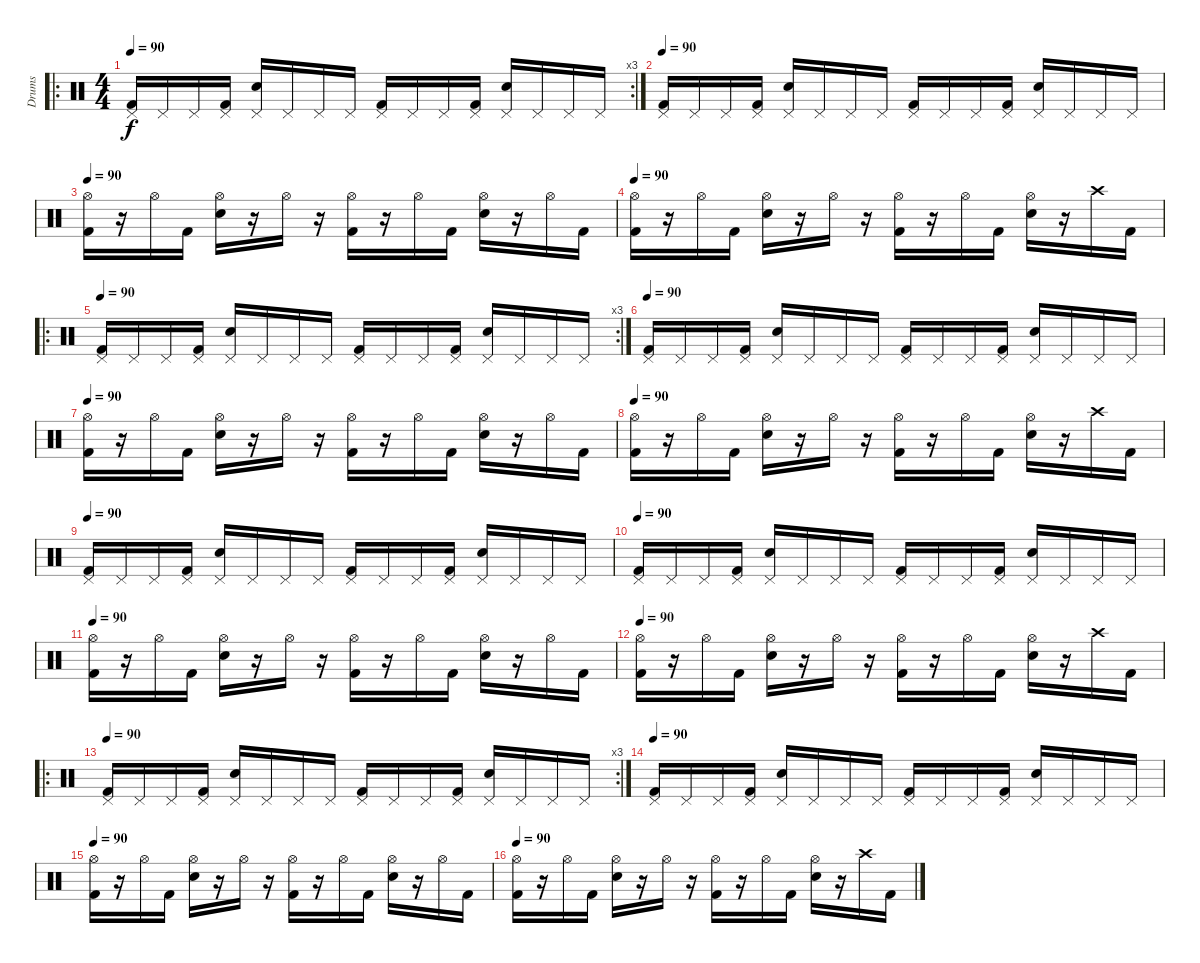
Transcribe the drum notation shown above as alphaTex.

\track ("Drums" "Drums") {instrument percussion}
\staff {score}
\articulation defaults
\ro
\rc 3
\ts (4 4)
\tempo 90
\clef neutral
\ks c
("Pedal Hi-Hat (hit)" "Kick (hit) 2").16{dy f volume 16} "Pedal Hi-Hat (hit)".16 "Pedal Hi-Hat (hit)".16 ("Pedal Hi-Hat (hit)" "Kick (hit) 2").16 ("Pedal Hi-Hat (hit)" "Electric Snare (hit)").16 "Pedal Hi-Hat (hit)".16 "Pedal Hi-Hat (hit)".16 "Pedal Hi-Hat (hit)".16 ("Pedal Hi-Hat (hit)" "Kick (hit) 2").16 "Pedal Hi-Hat (hit)".16 "Pedal Hi-Hat (hit)".16 ("Pedal Hi-Hat (hit)" "Kick (hit) 2").16 ("Pedal Hi-Hat (hit)" "Electric Snare (hit)").16 "Pedal Hi-Hat (hit)".16 "Pedal Hi-Hat (hit)".16 "Pedal Hi-Hat (hit)".16 |
\tempo 90
("Pedal Hi-Hat (hit)" "Kick (hit) 2").16 "Pedal Hi-Hat (hit)".16 "Pedal Hi-Hat (hit)".16 ("Pedal Hi-Hat (hit)" "Kick (hit) 2").16 ("Pedal Hi-Hat (hit)" "Electric Snare (hit)").16 "Pedal Hi-Hat (hit)".16 "Pedal Hi-Hat (hit)".16 "Pedal Hi-Hat (hit)".16 ("Pedal Hi-Hat (hit)" "Kick (hit) 2").16 "Pedal Hi-Hat (hit)".16 "Pedal Hi-Hat (hit)".16 ("Pedal Hi-Hat (hit)" "Kick (hit) 2").16 ("Pedal Hi-Hat (hit)" "Electric Snare (hit)").16 "Pedal Hi-Hat (hit)".16 "Pedal Hi-Hat (hit)".16 "Pedal Hi-Hat (hit)".16 |
\tempo 90
("Hi-Hat (open)" "Kick (hit) 2").16 r.16 "Hi-Hat (open)".16 "Kick (hit) 2".16 ("Hi-Hat (open)" "Electric Snare (hit)").16 r.16 "Hi-Hat (open)".16 r.16 ("Hi-Hat (open)" "Kick (hit) 2").16 r.16 "Hi-Hat (open)".16 "Kick (hit) 2".16 ("Hi-Hat (open)" "Electric Snare (hit)").16 r.16 "Hi-Hat (open)".16 "Kick (hit) 2".16 |
\tempo 90
("Hi-Hat (open)" "Kick (hit) 2").16 r.16 "Hi-Hat (open)".16 "Kick (hit) 2".16 ("Hi-Hat (open)" "Electric Snare (hit)").16 r.16 "Hi-Hat (open)".16 r.16 ("Hi-Hat (open)" "Kick (hit) 2").16 r.16 "Hi-Hat (open)".16 "Kick (hit) 2".16 ("Hi-Hat (open)" "Electric Snare (hit)").16 r.16 "Crash high (hit)".16 "Kick (hit) 2".16 |
\ro
\rc 3
\tempo 90
("Pedal Hi-Hat (hit)" "Kick (hit) 2").16{volume 16} "Pedal Hi-Hat (hit)".16 "Pedal Hi-Hat (hit)".16 ("Pedal Hi-Hat (hit)" "Kick (hit) 2").16 ("Pedal Hi-Hat (hit)" "Electric Snare (hit)").16 "Pedal Hi-Hat (hit)".16 "Pedal Hi-Hat (hit)".16 "Pedal Hi-Hat (hit)".16 ("Pedal Hi-Hat (hit)" "Kick (hit) 2").16 "Pedal Hi-Hat (hit)".16 "Pedal Hi-Hat (hit)".16 ("Pedal Hi-Hat (hit)" "Kick (hit) 2").16 ("Pedal Hi-Hat (hit)" "Electric Snare (hit)").16 "Pedal Hi-Hat (hit)".16 "Pedal Hi-Hat (hit)".16 "Pedal Hi-Hat (hit)".16 |
\tempo 90
("Pedal Hi-Hat (hit)" "Kick (hit) 2").16 "Pedal Hi-Hat (hit)".16 "Pedal Hi-Hat (hit)".16 ("Pedal Hi-Hat (hit)" "Kick (hit) 2").16 ("Pedal Hi-Hat (hit)" "Electric Snare (hit)").16 "Pedal Hi-Hat (hit)".16 "Pedal Hi-Hat (hit)".16 "Pedal Hi-Hat (hit)".16 ("Pedal Hi-Hat (hit)" "Kick (hit) 2").16 "Pedal Hi-Hat (hit)".16 "Pedal Hi-Hat (hit)".16 ("Pedal Hi-Hat (hit)" "Kick (hit) 2").16 ("Pedal Hi-Hat (hit)" "Electric Snare (hit)").16 "Pedal Hi-Hat (hit)".16 "Pedal Hi-Hat (hit)".16 "Pedal Hi-Hat (hit)".16 |
\tempo 90
("Hi-Hat (open)" "Kick (hit) 2").16 r.16 "Hi-Hat (open)".16 "Kick (hit) 2".16 ("Hi-Hat (open)" "Electric Snare (hit)").16 r.16 "Hi-Hat (open)".16 r.16 ("Hi-Hat (open)" "Kick (hit) 2").16 r.16 "Hi-Hat (open)".16 "Kick (hit) 2".16 ("Hi-Hat (open)" "Electric Snare (hit)").16 r.16 "Hi-Hat (open)".16 "Kick (hit) 2".16 |
\tempo 90
("Hi-Hat (open)" "Kick (hit) 2").16 r.16 "Hi-Hat (open)".16 "Kick (hit) 2".16 ("Hi-Hat (open)" "Electric Snare (hit)").16 r.16 "Hi-Hat (open)".16 r.16 ("Hi-Hat (open)" "Kick (hit) 2").16 r.16 "Hi-Hat (open)".16 "Kick (hit) 2".16 ("Hi-Hat (open)" "Electric Snare (hit)").16 r.16 "Crash high (hit)".16 "Kick (hit) 2".16 |
\tempo 90
("Pedal Hi-Hat (hit)" "Kick (hit) 2").16{volume 16} "Pedal Hi-Hat (hit)".16 "Pedal Hi-Hat (hit)".16 ("Pedal Hi-Hat (hit)" "Kick (hit) 2").16 ("Pedal Hi-Hat (hit)" "Electric Snare (hit)").16 "Pedal Hi-Hat (hit)".16 "Pedal Hi-Hat (hit)".16 "Pedal Hi-Hat (hit)".16 ("Pedal Hi-Hat (hit)" "Kick (hit) 2").16 "Pedal Hi-Hat (hit)".16 "Pedal Hi-Hat (hit)".16 ("Pedal Hi-Hat (hit)" "Kick (hit) 2").16 ("Pedal Hi-Hat (hit)" "Electric Snare (hit)").16 "Pedal Hi-Hat (hit)".16 "Pedal Hi-Hat (hit)".16 "Pedal Hi-Hat (hit)".16 |
\tempo 90
("Pedal Hi-Hat (hit)" "Kick (hit) 2").16 "Pedal Hi-Hat (hit)".16 "Pedal Hi-Hat (hit)".16 ("Pedal Hi-Hat (hit)" "Kick (hit) 2").16 ("Pedal Hi-Hat (hit)" "Electric Snare (hit)").16 "Pedal Hi-Hat (hit)".16 "Pedal Hi-Hat (hit)".16 "Pedal Hi-Hat (hit)".16 ("Pedal Hi-Hat (hit)" "Kick (hit) 2").16 "Pedal Hi-Hat (hit)".16 "Pedal Hi-Hat (hit)".16 ("Pedal Hi-Hat (hit)" "Kick (hit) 2").16 ("Pedal Hi-Hat (hit)" "Electric Snare (hit)").16 "Pedal Hi-Hat (hit)".16 "Pedal Hi-Hat (hit)".16 "Pedal Hi-Hat (hit)".16 |
\tempo 90
("Hi-Hat (open)" "Kick (hit) 2").16 r.16 "Hi-Hat (open)".16 "Kick (hit) 2".16 ("Hi-Hat (open)" "Electric Snare (hit)").16 r.16 "Hi-Hat (open)".16 r.16 ("Hi-Hat (open)" "Kick (hit) 2").16 r.16 "Hi-Hat (open)".16 "Kick (hit) 2".16 ("Hi-Hat (open)" "Electric Snare (hit)").16 r.16 "Hi-Hat (open)".16 "Kick (hit) 2".16 |
\tempo 90
("Hi-Hat (open)" "Kick (hit) 2").16 r.16 "Hi-Hat (open)".16 "Kick (hit) 2".16 ("Hi-Hat (open)" "Electric Snare (hit)").16 r.16 "Hi-Hat (open)".16 r.16 ("Hi-Hat (open)" "Kick (hit) 2").16 r.16 "Hi-Hat (open)".16 "Kick (hit) 2".16 ("Hi-Hat (open)" "Electric Snare (hit)").16 r.16 "Crash high (hit)".16 "Kick (hit) 2".16 |
\ro
\rc 3
\tempo 90
("Pedal Hi-Hat (hit)" "Kick (hit) 2").16{volume 16} "Pedal Hi-Hat (hit)".16 "Pedal Hi-Hat (hit)".16 ("Pedal Hi-Hat (hit)" "Kick (hit) 2").16 ("Pedal Hi-Hat (hit)" "Electric Snare (hit)").16 "Pedal Hi-Hat (hit)".16 "Pedal Hi-Hat (hit)".16 "Pedal Hi-Hat (hit)".16 ("Pedal Hi-Hat (hit)" "Kick (hit) 2").16 "Pedal Hi-Hat (hit)".16 "Pedal Hi-Hat (hit)".16 ("Pedal Hi-Hat (hit)" "Kick (hit) 2").16 ("Pedal Hi-Hat (hit)" "Electric Snare (hit)").16 "Pedal Hi-Hat (hit)".16 "Pedal Hi-Hat (hit)".16 "Pedal Hi-Hat (hit)".16 |
\tempo 90
("Pedal Hi-Hat (hit)" "Kick (hit) 2").16 "Pedal Hi-Hat (hit)".16 "Pedal Hi-Hat (hit)".16 ("Pedal Hi-Hat (hit)" "Kick (hit) 2").16 ("Pedal Hi-Hat (hit)" "Electric Snare (hit)").16 "Pedal Hi-Hat (hit)".16 "Pedal Hi-Hat (hit)".16 "Pedal Hi-Hat (hit)".16 ("Pedal Hi-Hat (hit)" "Kick (hit) 2").16 "Pedal Hi-Hat (hit)".16 "Pedal Hi-Hat (hit)".16 ("Pedal Hi-Hat (hit)" "Kick (hit) 2").16 ("Pedal Hi-Hat (hit)" "Electric Snare (hit)").16 "Pedal Hi-Hat (hit)".16 "Pedal Hi-Hat (hit)".16 "Pedal Hi-Hat (hit)".16 |
\tempo 90
("Hi-Hat (open)" "Kick (hit) 2").16 r.16 "Hi-Hat (open)".16 "Kick (hit) 2".16 ("Hi-Hat (open)" "Electric Snare (hit)").16 r.16 "Hi-Hat (open)".16 r.16 ("Hi-Hat (open)" "Kick (hit) 2").16 r.16 "Hi-Hat (open)".16 "Kick (hit) 2".16 ("Hi-Hat (open)" "Electric Snare (hit)").16 r.16 "Hi-Hat (open)".16 "Kick (hit) 2".16 |
\tempo 90
("Hi-Hat (open)" "Kick (hit) 2").16 r.16 "Hi-Hat (open)".16 "Kick (hit) 2".16 ("Hi-Hat (open)" "Electric Snare (hit)").16 r.16 "Hi-Hat (open)".16 r.16 ("Hi-Hat (open)" "Kick (hit) 2").16 r.16 "Hi-Hat (open)".16 "Kick (hit) 2".16 ("Hi-Hat (open)" "Electric Snare (hit)").16 r.16 "Crash high (hit)".16 "Kick (hit) 2".16
